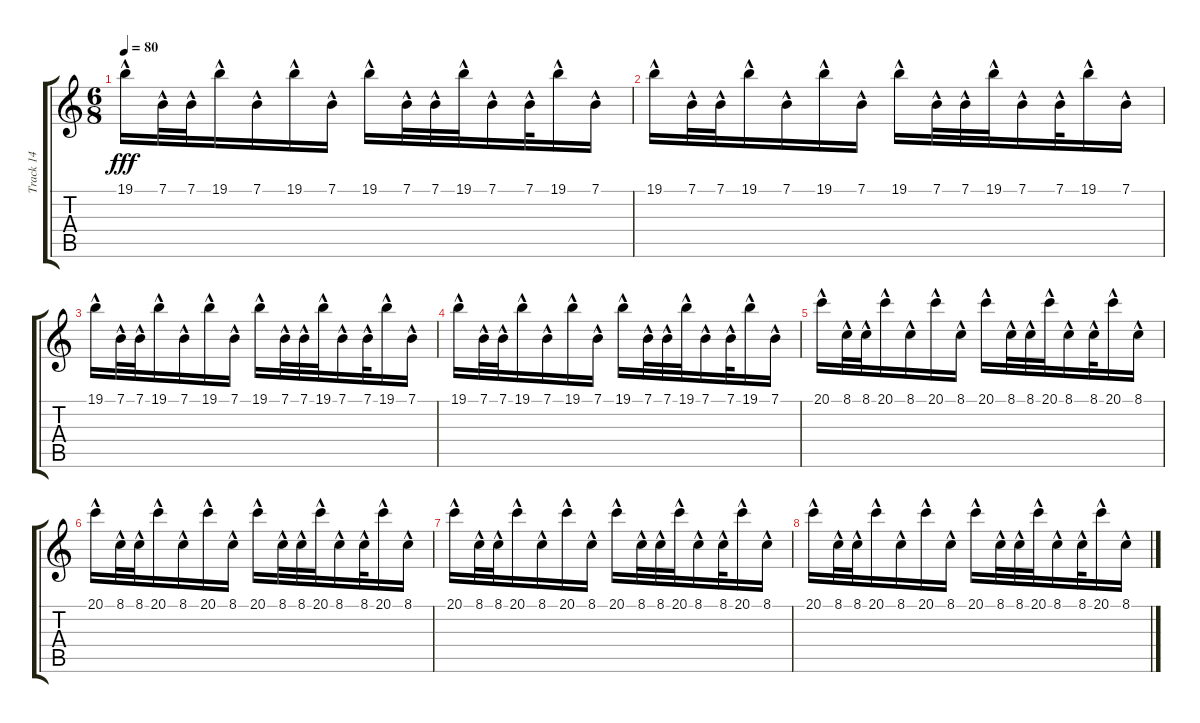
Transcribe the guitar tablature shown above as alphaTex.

\track ("Track 14" "Track 14") {instrument marimba}
\staff {score tabs}
\tuning (E4 B3 G3 D3 A2 E2) {hide}
\ts (6 8)
\tempo 80
\clef g2
\ks c
19.1{hac}.16{dy fff} 7.1{hac}.32 7.1{hac}.32 19.1{hac}.16 7.1{hac}.16 19.1{hac}.16 7.1{hac}.16 19.1{hac}.16 7.1{hac}.32 7.1{hac}.32 19.1{hac}.32 7.1{hac}.16 7.1{hac}.32 19.1{hac}.16 7.1{hac}.16 |
19.1{hac}.16 7.1{hac}.32 7.1{hac}.32 19.1{hac}.16 7.1{hac}.16 19.1{hac}.16 7.1{hac}.16 19.1{hac}.16 7.1{hac}.32 7.1{hac}.32 19.1{hac}.32 7.1{hac}.16 7.1{hac}.32 19.1{hac}.16 7.1{hac}.16 |
19.1{hac}.16 7.1{hac}.32 7.1{hac}.32 19.1{hac}.16 7.1{hac}.16 19.1{hac}.16 7.1{hac}.16 19.1{hac}.16 7.1{hac}.32 7.1{hac}.32 19.1{hac}.32 7.1{hac}.16 7.1{hac}.32 19.1{hac}.16 7.1{hac}.16 |
19.1{hac}.16 7.1{hac}.32 7.1{hac}.32 19.1{hac}.16 7.1{hac}.16 19.1{hac}.16 7.1{hac}.16 19.1{hac}.16 7.1{hac}.32 7.1{hac}.32 19.1{hac}.32 7.1{hac}.16 7.1{hac}.32 19.1{hac}.16 7.1{hac}.16 |
20.1{hac}.16 8.1{hac}.32 8.1{hac}.32 20.1{hac}.16 8.1{hac}.16 20.1{hac}.16 8.1{hac}.16 20.1{hac}.16 8.1{hac}.32 8.1{hac}.32 20.1{hac}.32 8.1{hac}.16 8.1{hac}.32 20.1{hac}.16 8.1{hac}.16 |
20.1{hac}.16 8.1{hac}.32 8.1{hac}.32 20.1{hac}.16 8.1{hac}.16 20.1{hac}.16 8.1{hac}.16 20.1{hac}.16 8.1{hac}.32 8.1{hac}.32 20.1{hac}.32 8.1{hac}.16 8.1{hac}.32 20.1{hac}.16 8.1{hac}.16 |
20.1{hac}.16 8.1{hac}.32 8.1{hac}.32 20.1{hac}.16 8.1{hac}.16 20.1{hac}.16 8.1{hac}.16 20.1{hac}.16 8.1{hac}.32 8.1{hac}.32 20.1{hac}.32 8.1{hac}.16 8.1{hac}.32 20.1{hac}.16 8.1{hac}.16 |
20.1{hac}.16 8.1{hac}.32 8.1{hac}.32 20.1{hac}.16 8.1{hac}.16 20.1{hac}.16 8.1{hac}.16 20.1{hac}.16 8.1{hac}.32 8.1{hac}.32 20.1{hac}.32 8.1{hac}.16 8.1{hac}.32 20.1{hac}.16 8.1{hac}.16
